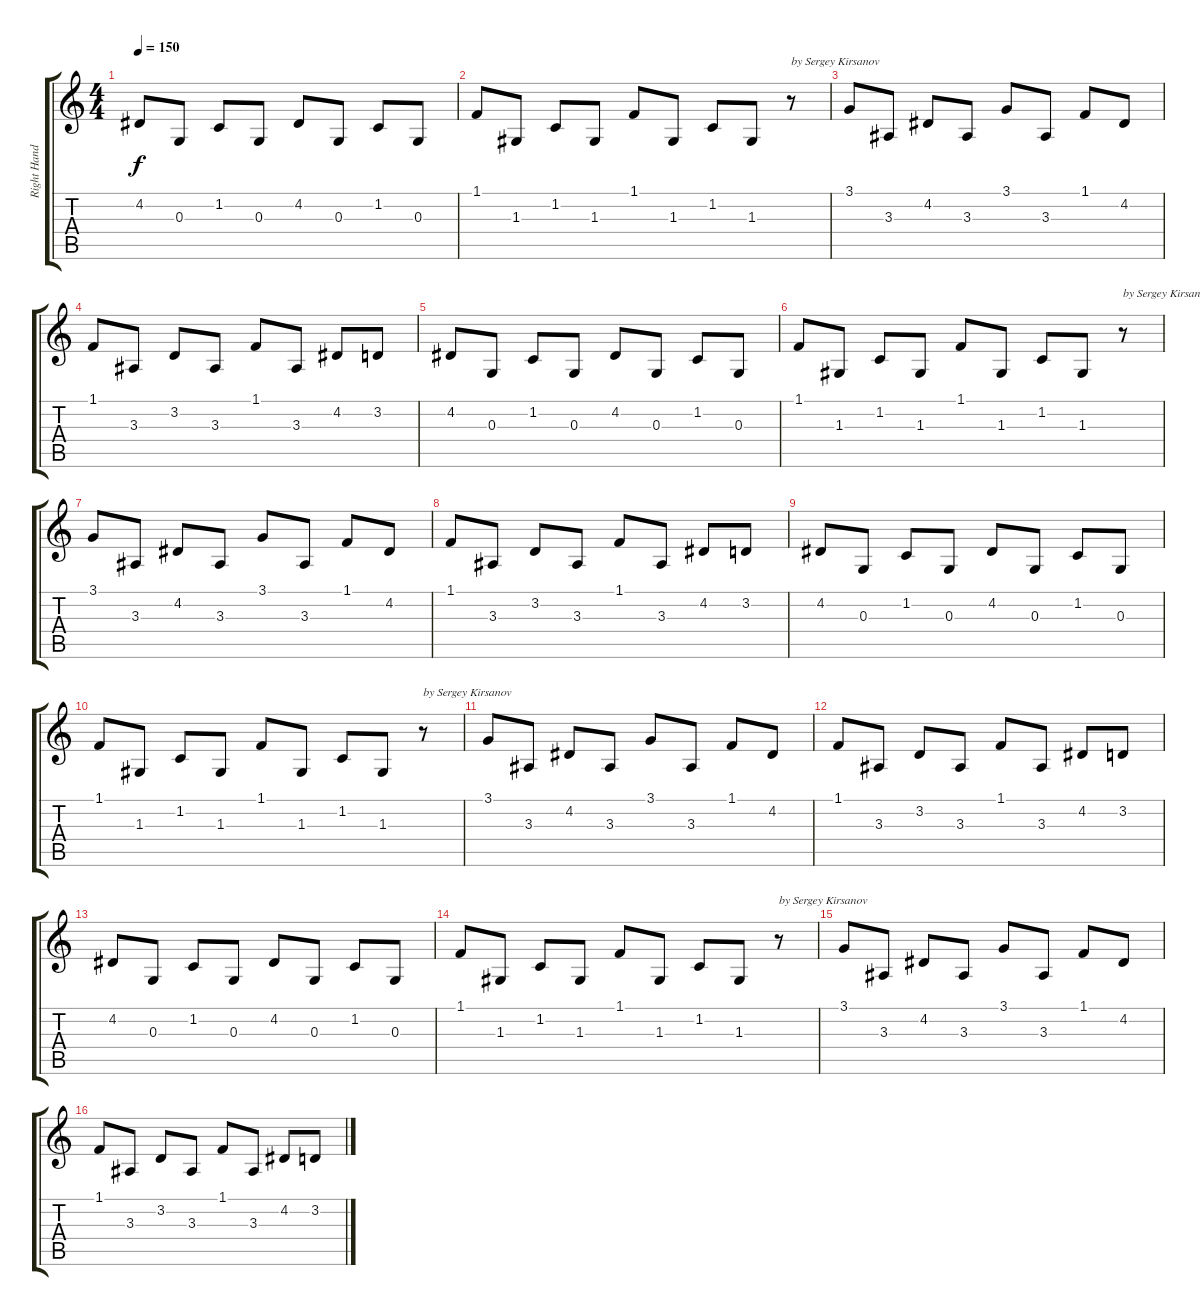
\track ("Right Hand" "Right Hand") {instrument acousticgrandpiano}
\staff {score tabs}
\tuning (E4 B3 G3 D3 A2 E2) {hide}
\ts (4 4)
\tempo 150
\clef g2
\ks c
4.2.8{dy f} 0.3.8 1.2.8 0.3.8 4.2.8 0.3.8 1.2.8 0.3.8 |
1.1.8 1.3.8 1.2.8 1.3.8 1.1.8 1.3.8 1.2.8 1.3.8 r.8{txt "by Sergey Kirsanov"} |
3.1.8 3.3.8 4.2.8 3.3.8 3.1.8 3.3.8 1.1.8 4.2.8 |
1.1.8 3.3.8 3.2.8 3.3.8 1.1.8 3.3.8 4.2.8 3.2.8 |
4.2.8 0.3.8 1.2.8 0.3.8 4.2.8 0.3.8 1.2.8 0.3.8 |
1.1.8 1.3.8 1.2.8 1.3.8 1.1.8 1.3.8 1.2.8 1.3.8 r.8{txt "by Sergey Kirsanov"} |
3.1.8 3.3.8 4.2.8 3.3.8 3.1.8 3.3.8 1.1.8 4.2.8 |
1.1.8 3.3.8 3.2.8 3.3.8 1.1.8 3.3.8 4.2.8 3.2.8 |
4.2.8 0.3.8 1.2.8 0.3.8 4.2.8 0.3.8 1.2.8 0.3.8 |
1.1.8 1.3.8 1.2.8 1.3.8 1.1.8 1.3.8 1.2.8 1.3.8 r.8{txt "by Sergey Kirsanov"} |
3.1.8 3.3.8 4.2.8 3.3.8 3.1.8 3.3.8 1.1.8 4.2.8 |
1.1.8 3.3.8 3.2.8 3.3.8 1.1.8 3.3.8 4.2.8 3.2.8 |
4.2.8 0.3.8 1.2.8 0.3.8 4.2.8 0.3.8 1.2.8 0.3.8 |
1.1.8 1.3.8 1.2.8 1.3.8 1.1.8 1.3.8 1.2.8 1.3.8 r.8{txt "by Sergey Kirsanov"} |
3.1.8 3.3.8 4.2.8 3.3.8 3.1.8 3.3.8 1.1.8 4.2.8 |
1.1.8 3.3.8 3.2.8 3.3.8 1.1.8 3.3.8 4.2.8 3.2.8
